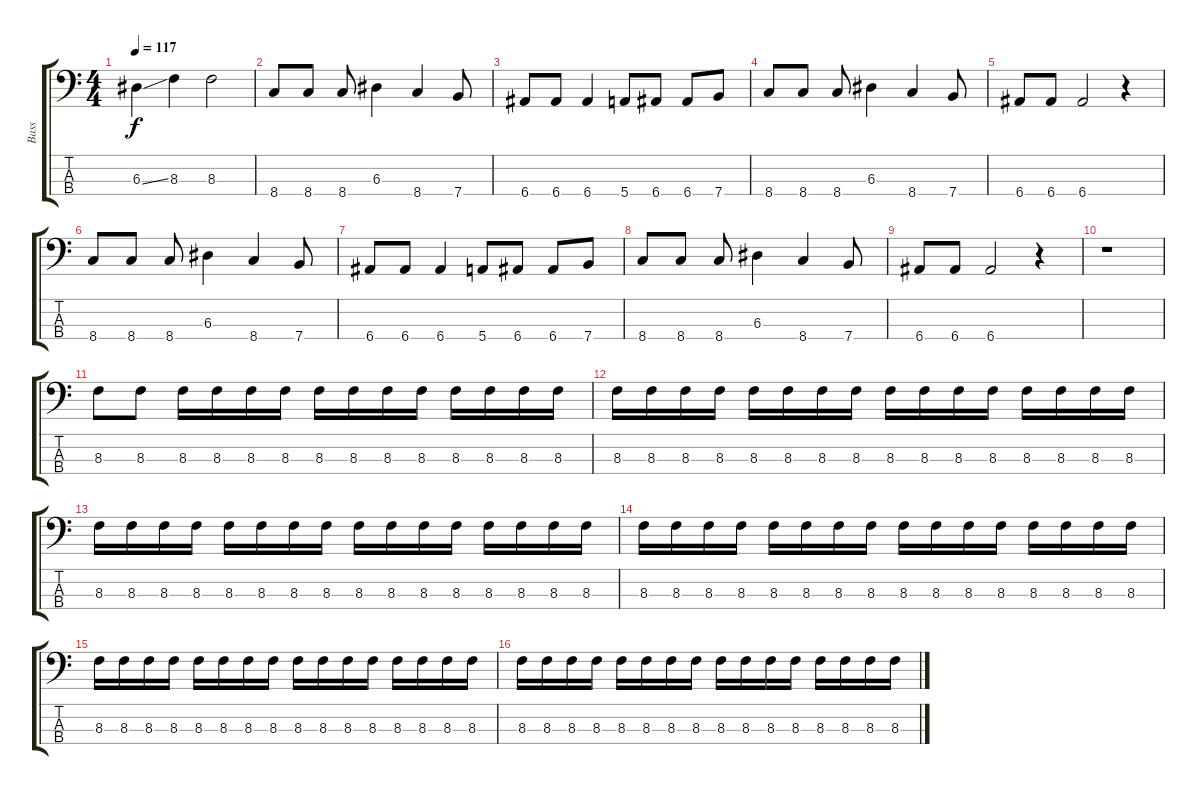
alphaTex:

\track ("Bass" "Bass") {instrument electricbasspick}
\staff {score tabs}
\tuning (G2 D2 A1 E1) {hide}
\ts (4 4)
\tempo 117
\clef f4
\ks c
6.3{ss}.4{dy f} 8.3.4 8.3.2 |
8.4.8 8.4.8 8.4.8 6.3.4 8.4.4 7.4.8 |
6.4.8 6.4.8 6.4.4 5.4.8 6.4.8 6.4.8 7.4.8 |
8.4.8 8.4.8 8.4.8 6.3.4 8.4.4 7.4.8 |
6.4.8 6.4.8 6.4.2 r.4 |
8.4.8 8.4.8 8.4.8 6.3.4 8.4.4 7.4.8 |
6.4.8 6.4.8 6.4.4 5.4.8 6.4.8 6.4.8 7.4.8 |
8.4.8 8.4.8 8.4.8 6.3.4 8.4.4 7.4.8 |
6.4.8 6.4.8 6.4.2 r.4 |
r.1 |
8.3.8 8.3.8 8.3.16 8.3.16 8.3.16 8.3.16 8.3.16 8.3.16 8.3.16 8.3.16 8.3.16 8.3.16 8.3.16 8.3.16 |
8.3.16 8.3.16 8.3.16 8.3.16 8.3.16 8.3.16 8.3.16 8.3.16 8.3.16 8.3.16 8.3.16 8.3.16 8.3.16 8.3.16 8.3.16 8.3.16 |
8.3.16 8.3.16 8.3.16 8.3.16 8.3.16 8.3.16 8.3.16 8.3.16 8.3.16 8.3.16 8.3.16 8.3.16 8.3.16 8.3.16 8.3.16 8.3.16 |
8.3.16 8.3.16 8.3.16 8.3.16 8.3.16 8.3.16 8.3.16 8.3.16 8.3.16 8.3.16 8.3.16 8.3.16 8.3.16 8.3.16 8.3.16 8.3.16 |
8.3.16 8.3.16 8.3.16 8.3.16 8.3.16 8.3.16 8.3.16 8.3.16 8.3.16 8.3.16 8.3.16 8.3.16 8.3.16 8.3.16 8.3.16 8.3.16 |
8.3.16 8.3.16 8.3.16 8.3.16 8.3.16 8.3.16 8.3.16 8.3.16 8.3.16 8.3.16 8.3.16 8.3.16 8.3.16 8.3.16 8.3.16 8.3.16
